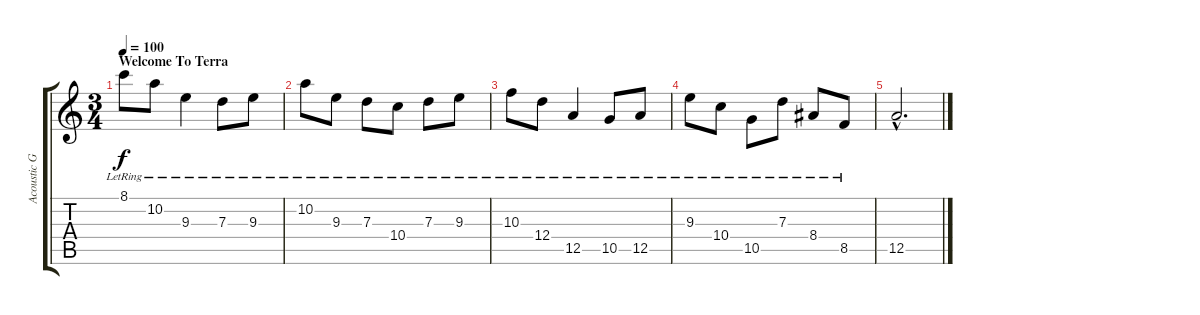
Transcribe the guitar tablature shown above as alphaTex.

\track ("Acoustic Guitar" "Acoustic G") {instrument acousticguitarsteel}
\staff {score tabs}
\tuning (E4 B3 G3 D3 A2 E2) {hide}
\ts (3 4)
\section ("" "Welcome To Terra")
\tempo 100
\clef g2
\ks c
8.1{lr}.8{dy f instrument acousticguitarsteel} 10.2{lr}.8 9.3{lr}.4 7.3{lr}.8 9.3{lr}.8 |
10.2{lr}.8 9.3{lr}.8 7.3{lr}.8 10.4{lr}.8 7.3{lr}.8 9.3{lr}.8 |
10.3{lr}.8 12.4{lr}.8 12.5{lr}.4 10.5{lr}.8 12.5{lr}.8 |
9.3{lr}.8 10.4{lr}.8 10.5{lr}.8 7.3{lr}.8 8.4{lr}.8 8.5{lr}.8 |
12.5{hac}.2{d}
